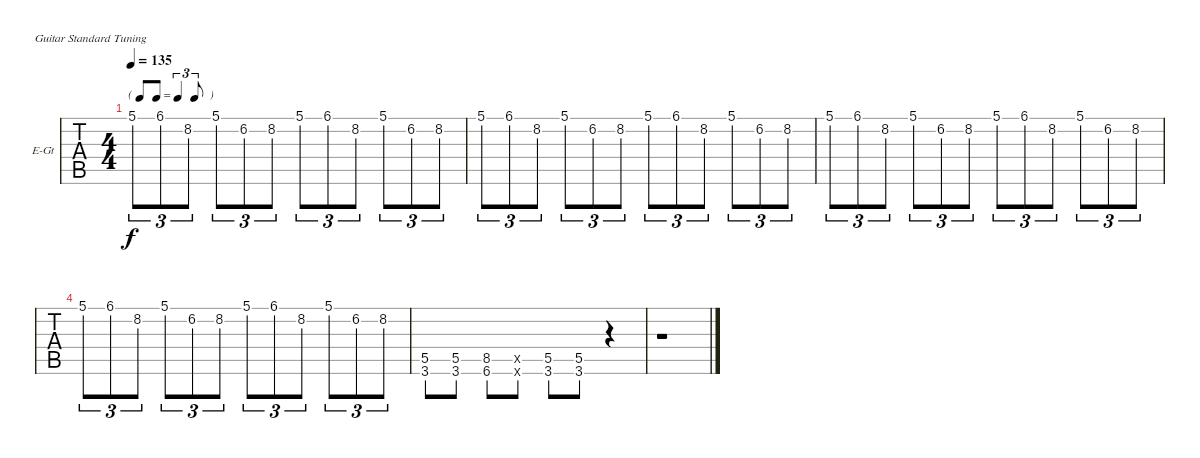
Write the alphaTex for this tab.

\defaultSystemsLayout 4
\bracketExtendMode nobrackets
\firstSystemTrackNameOrientation horizontal
\otherSystemsTrackNameOrientation horizontal
\defaultBarNumberDisplay FirstOfSystem
\track ("Guitar" "E-Gt") {instrument distortionguitar}
\staff {tabs}
\tuning (E4 B3 G3 D3 A2 E2)
\ts (4 4)
\tf triplet8th
\scale
0.25
\tempo 135
\accidentals auto
\clef g2
\ottava regular
\simile none
\ks c
5.1.8{tu (3 2) dy f} 6.1.8{tu (3 2)} 8.2.8{tu (3 2)} 5.1.8{tu (3 2)} 6.2.8{tu (3 2)} 8.2.8{tu (3 2)} 5.1.8{tu (3 2)} 6.1.8{tu (3 2)} 8.2.8{tu (3 2)} 5.1.8{tu (3 2)} 6.2.8{tu (3 2)} 8.2.8{tu (3 2)} |
\scale
0.25 5.1.8{tu (3 2)} 6.1.8{tu (3 2)} 8.2.8{tu (3 2)} 5.1.8{tu (3 2)} 6.2.8{tu (3 2)} 8.2.8{tu (3 2)} 5.1.8{tu (3 2)} 6.1.8{tu (3 2)} 8.2.8{tu (3 2)} 5.1.8{tu (3 2)} 6.2.8{tu (3 2)} 8.2.8{tu (3 2)} |
\scale
0.25 5.1.8{tu (3 2)} 6.1.8{tu (3 2)} 8.2.8{tu (3 2)} 5.1.8{tu (3 2)} 6.2.8{tu (3 2)} 8.2.8{tu (3 2)} 5.1.8{tu (3 2)} 6.1.8{tu (3 2)} 8.2.8{tu (3 2)} 5.1.8{tu (3 2)} 6.2.8{tu (3 2)} 8.2.8{tu (3 2)} |
\scale
0.25 5.1.8{tu (3 2)} 6.1.8{tu (3 2)} 8.2.8{tu (3 2)} 5.1.8{tu (3 2)} 6.2.8{tu (3 2)} 8.2.8{tu (3 2)} 5.1.8{tu (3 2)} 6.1.8{tu (3 2)} 8.2.8{tu (3 2)} 5.1.8{tu (3 2)} 6.2.8{tu (3 2)} 8.2.8{tu (3 2)} |
(3.6 5.5).8{lyrics (0 "") lyrics (1 "") lyrics (2 "") lyrics (3 "") lyrics (4 "")} (5.5 3.6).8{lyrics (0 "") lyrics (1 "") lyrics (2 "") lyrics (3 "") lyrics (4 "")} (6.6 8.5).8{lyrics (0 "") lyrics (1 "") lyrics (2 "") lyrics (3 "") lyrics (4 "")} (6.6{x} 8.5{x}).8 (3.6 5.5).8{lyrics (0 "") lyrics (1 "") lyrics (2 "") lyrics (3 "") lyrics (4 "")} (3.6 5.5).8 r.4 |
\scale
0.272727 r.1
